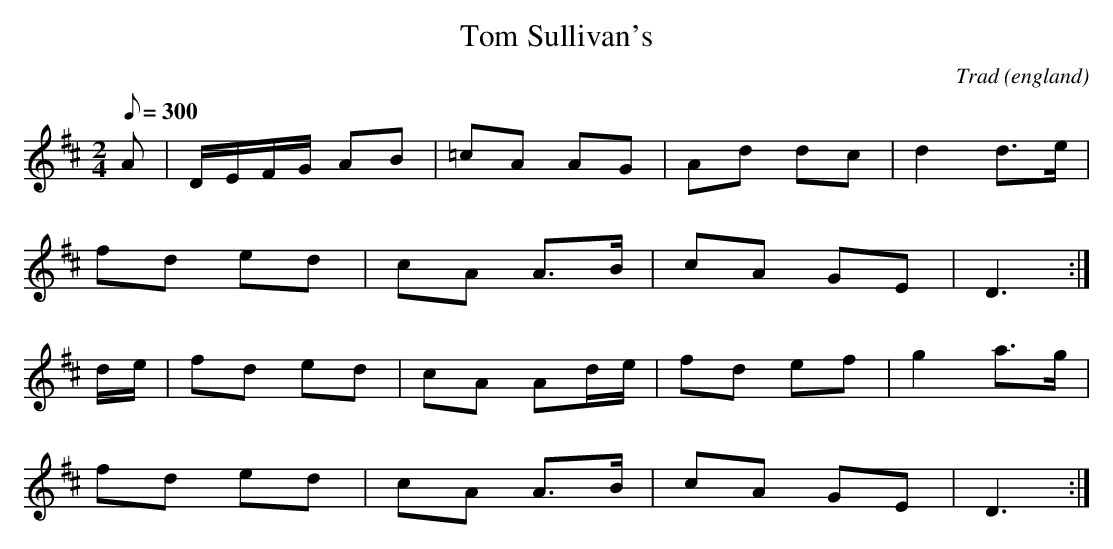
X:1
T:Tom Sullivan's
O:england
M:2/4
L:1/8
Q:300
C:Trad
K:D
A|D/2E/2F/2G/2 AB|=cA AG|Ad dc|d2 d>e|
fd ed|cA A>B|cA GE|D3:|
d/2e/2|fd ed|cA Ad/2e/2|fd ef|g2 a>g|
fd ed|cA A>B|cA GE|D3:|
